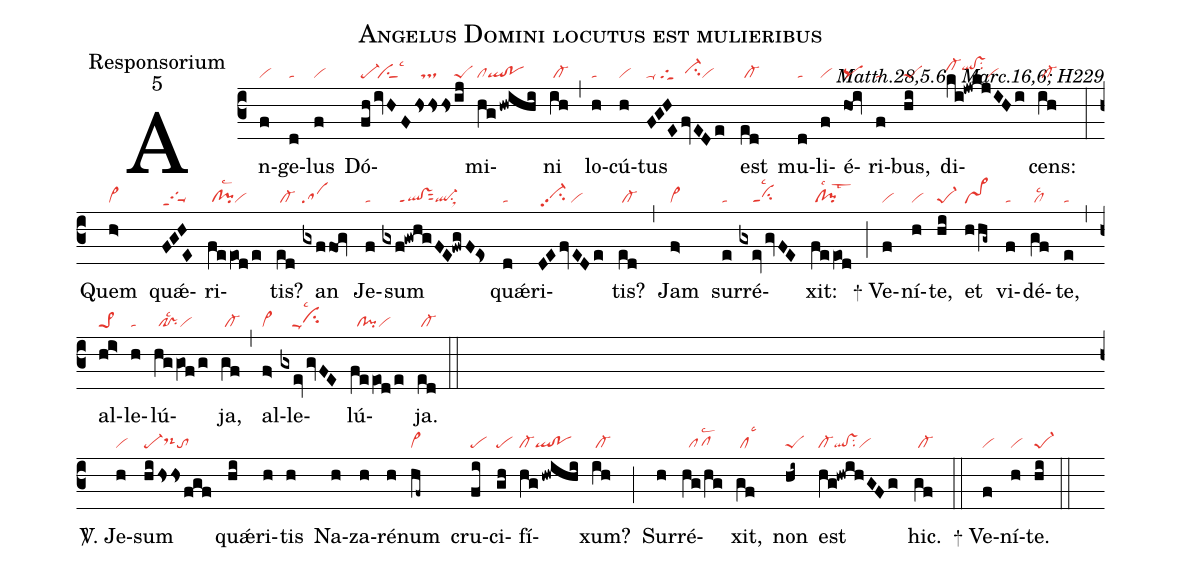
name:Angelus Domini locutus est mulieribus;
office-part:Responsorium;
mode:5;
commentary:ꝶ Matth.28,5.6 ꝟ Marc.16,6; H229;
nabc-lines:1;
%%
(c3)An(f|vi)ge(d|ta)lus(f|vi) Dó(fh|pe-|ivHF|/ciSlsc3|hsss|//ts|ij|peS)mi(hghwihi|clql!po)ni(ih|/cl-) (,)
lo(h|ta)cú(h|vi)tus(FGHE|ta-/tgS|fvEDe|/ci-hhvi) est(ed|/cl-) mu(d|ta)li(f|vi)é(hoi|pq)ri(f|ta)bus,(hi|peS)
di(ki!jwkjIHi|cl-hiqlhi!vshisu2vi)cens:(ih|/cl-) (:)
Quem(h>|vi>) qu<sp>'ae</sp>(FGHE|tgS-ppt1)ri(feeVOde|/cl!pilsc2vi)tis?(ed|/cl-) an(gxffog|sa)
Je(f|ta)sum(gxf!gwhgFE!fwgF!es|/////ql!vssut2ppt1ql-su1sux1)
qu<sp>'ae</sp>(d|ta)ri(DEfvEDe|/vi-hhpp2su2/vi)tis?(ed|/cl-) (,)
Jam(f>|vi>) sur(e|ta)ré(gxevgvFE|////cippt1lsc2)xit:(feeVOd|/cl!pilsc1lst3) (;)

+
Ve(f|vi)ní(h|vi)te,(hi|pe-1) et(hhg~|pr~) vi(f|ta)dé(gf|/cllsc2)te,(e|ta) (,)
al(hi>|pe>1)le(h|ta)lú(hggVOfg|/cl!prlsc2vi)ja,(gf|/cl-) (,)
al(f>|vi>)le(gxevgvFE|////cippu1lsc2)lú(feeVOde|//cl!pivi)ja.(ed|/cl-) (::Z)

<sp>V/</sp>.
Je(h|vi)sum(hi/hshsfgf|pe-ds-hhto) qu<sp>'ae</sp>(hi)ri(h)tis(h) Na(h)za(h)ré(h)num(hf~|cl~)
cru(fi|pe)ci(gh|pe)fí(hghwihi|cl-ql!po)xum?(ih|/cl-) (;)
Sur(h)ré(hg/hg|//pflsc2)xit,(gf|/cllsc3) non(hi~|peS) est(hg!hwihGFg|cl-ql!vssu2vi) hic.(gf|/cl-) (::)

+
Ve(f|vi)ní(h|vi)te.(hi|pe-1) (::)
